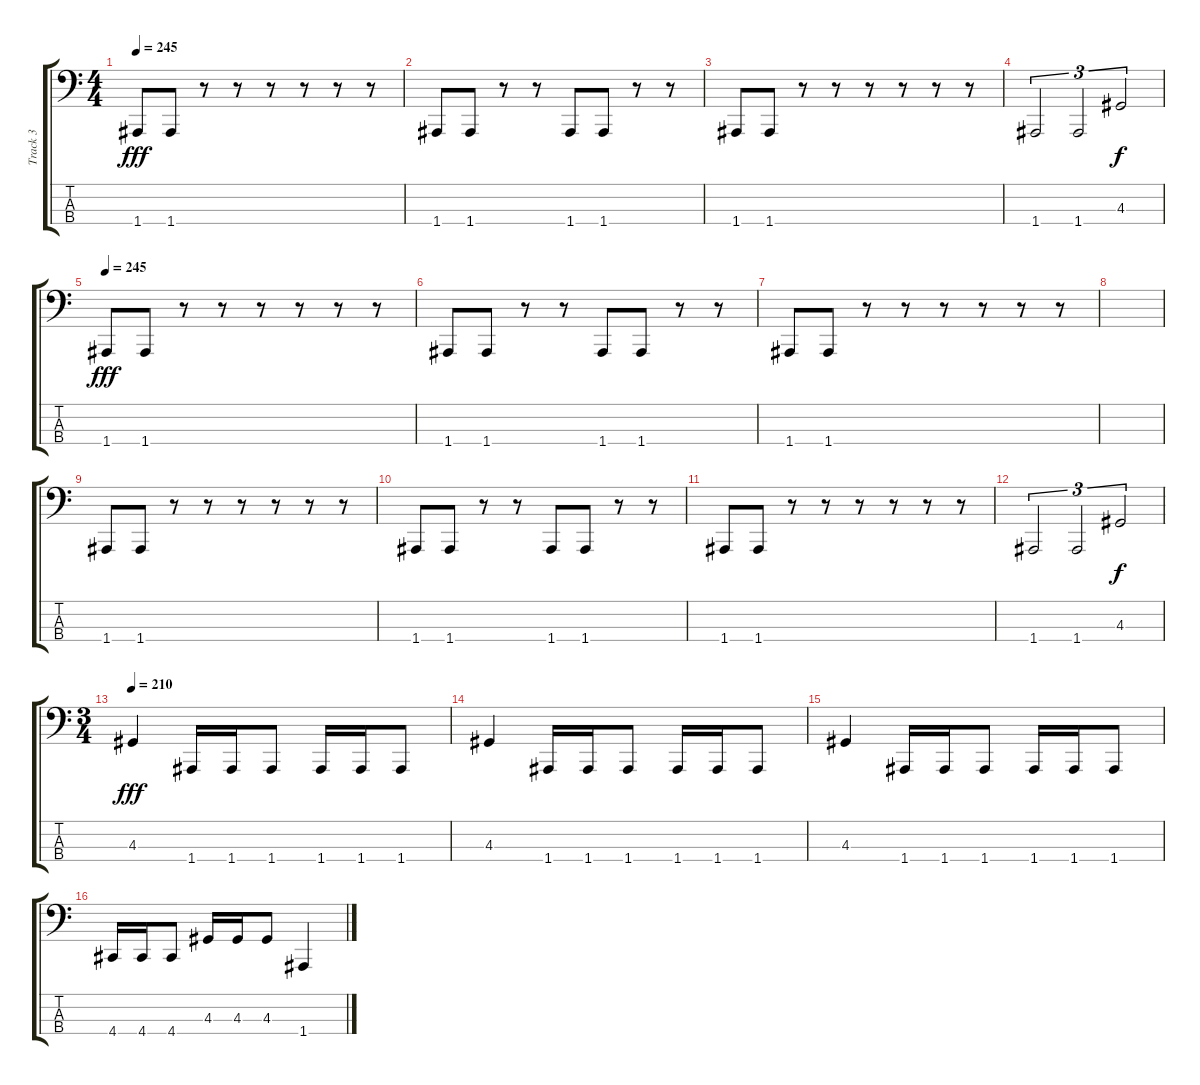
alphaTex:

\track ("Track 3" "Track 3") {instrument electricbassfinger}
\staff {score tabs}
\tuning (D2 A1 E1 A0) {hide}
\ts (4 4)
\tempo 245
\clef f4
\ks c
1.4.8{dy fff} 1.4.8 r.8 r.8 r.8 r.8 r.8 r.8 |
1.4.8 1.4.8 r.8 r.8 1.4.8 1.4.8 r.8 r.8 |
1.4.8 1.4.8 r.8 r.8 r.8 r.8 r.8 r.8 |
1.4.2{tu (3 2)} 1.4.2{tu (3 2)} 4.3.2{tu (3 2) dy f} |
\tempo 245
1.4.8{dy fff} 1.4.8 r.8 r.8 r.8 r.8 r.8 r.8 |
1.4.8 1.4.8 r.8 r.8 1.4.8 1.4.8 r.8 r.8 |
1.4.8 1.4.8 r.8 r.8 r.8 r.8 r.8 r.8 |
|
1.4.8 1.4.8 r.8 r.8 r.8 r.8 r.8 r.8 |
1.4.8 1.4.8 r.8 r.8 1.4.8 1.4.8 r.8 r.8 |
1.4.8 1.4.8 r.8 r.8 r.8 r.8 r.8 r.8 |
1.4.2{tu (3 2)} 1.4.2{tu (3 2)} 4.3.2{tu (3 2) dy f} |
\ts (3 4)
\tempo 210
4.3.4{dy fff} 1.4.16 1.4.16 1.4.8 1.4.16 1.4.16 1.4.8 |
4.3.4 1.4.16 1.4.16 1.4.8 1.4.16 1.4.16 1.4.8 |
4.3.4 1.4.16 1.4.16 1.4.8 1.4.16 1.4.16 1.4.8 |
4.4.16 4.4.16 4.4.8 4.3.16 4.3.16 4.3.8 1.4.4
